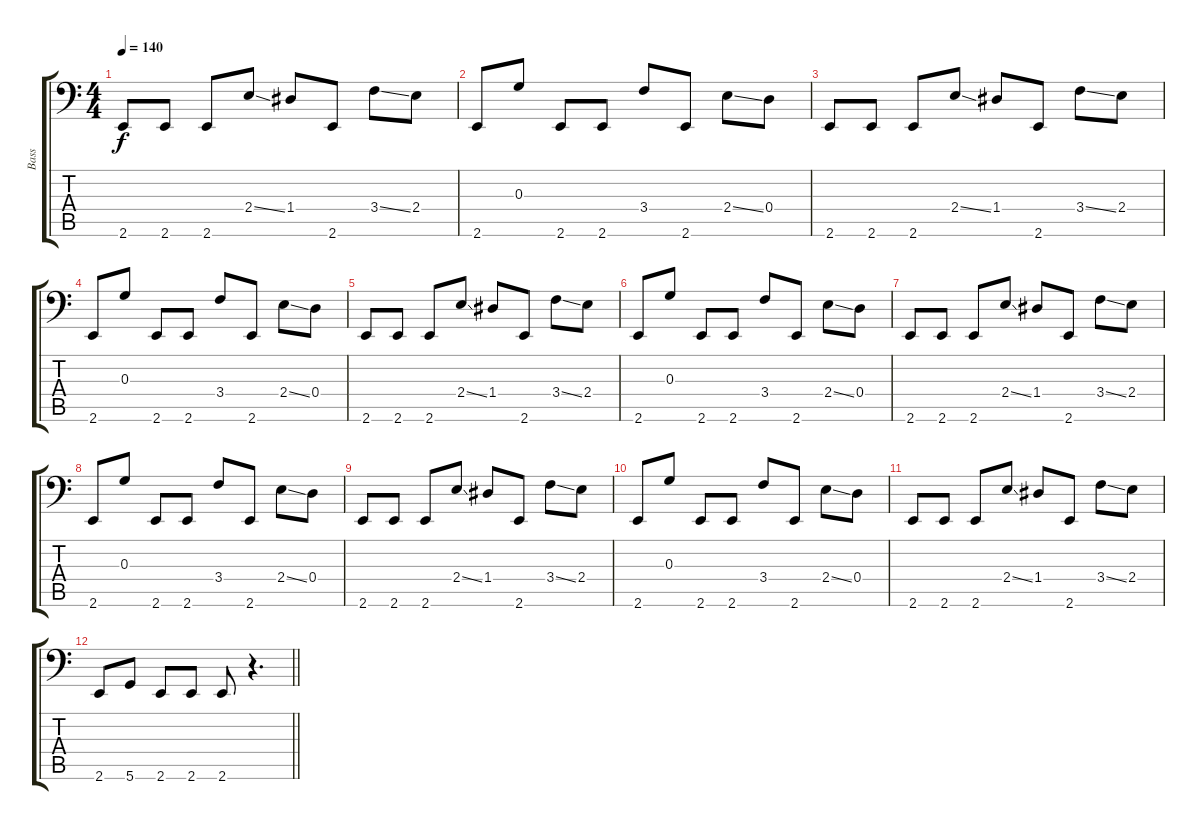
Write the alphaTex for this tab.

\track ("Bass" "Bass") {instrument electricbasspick}
\staff {score tabs}
\tuning (E3 B2 G2 D2 A1 D1) {hide}
\ts (4 4)
\tempo 140
\clef f4
\ks c
2.6.8{dy f} 2.6.8 2.6.8 2.4{ss}.8 1.4.8 2.6.8 3.4{ss}.8 2.4.8 |
2.6.8 0.3.8 2.6.8 2.6.8 3.4.8 2.6.8 2.4{ss}.8 0.4.8 |
2.6.8 2.6.8 2.6.8 2.4{ss}.8 1.4.8 2.6.8 3.4{ss}.8 2.4.8 |
2.6.8 0.3.8 2.6.8 2.6.8 3.4.8 2.6.8 2.4{ss}.8 0.4.8 |
2.6.8 2.6.8 2.6.8 2.4{ss}.8 1.4.8 2.6.8 3.4{ss}.8 2.4.8 |
2.6.8 0.3.8 2.6.8 2.6.8 3.4.8 2.6.8 2.4{ss}.8 0.4.8 |
2.6.8 2.6.8 2.6.8 2.4{ss}.8 1.4.8 2.6.8 3.4{ss}.8 2.4.8 |
2.6.8 0.3.8 2.6.8 2.6.8 3.4.8 2.6.8 2.4{ss}.8 0.4.8 |
2.6.8 2.6.8 2.6.8 2.4{ss}.8 1.4.8 2.6.8 3.4{ss}.8 2.4.8 |
2.6.8 0.3.8 2.6.8 2.6.8 3.4.8 2.6.8 2.4{ss}.8 0.4.8 |
2.6.8 2.6.8 2.6.8 2.4{ss}.8 1.4.8 2.6.8 3.4{ss}.8 2.4.8 |
\barLineRight lightlight
2.6.8 5.6.8 2.6.8 2.6.8 2.6.8 r.4{d}
